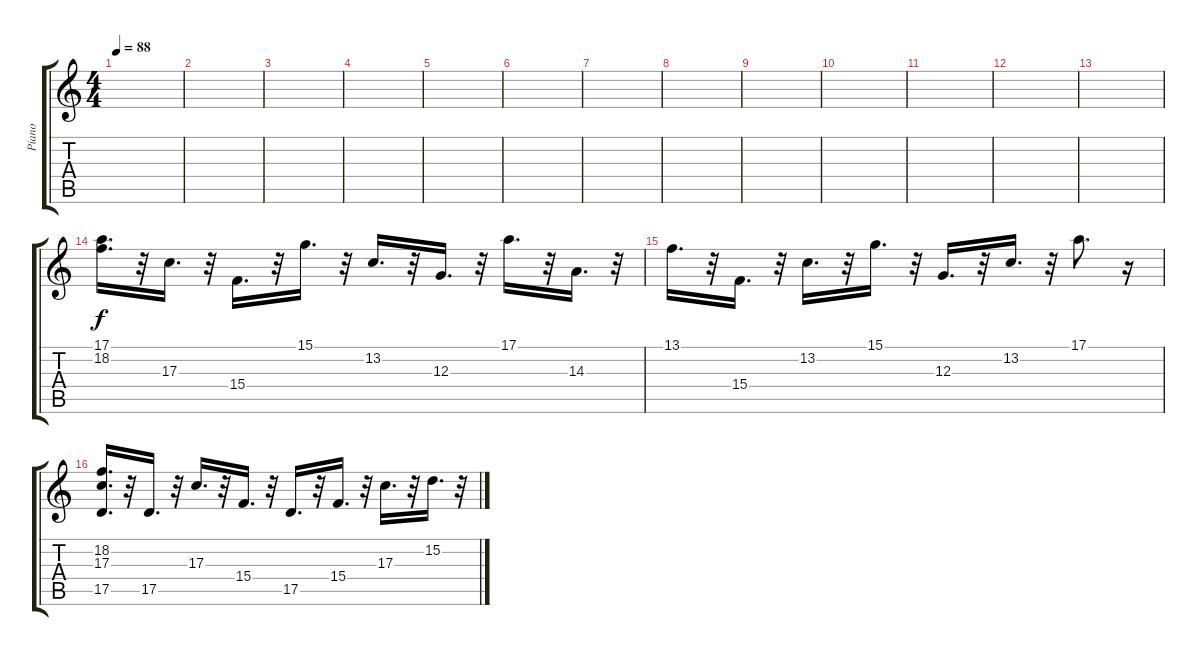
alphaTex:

\track ("Piano" "Piano") {instrument acousticgrandpiano}
\staff {score tabs}
\tuning (E4 B3 G3 D3 A2 E2) {hide}
\ts (4 4)
\tempo 88
\clef g2
\ks c
|
|
|
|
|
|
|
|
|
|
|
|
|
(17.1 18.2).16{d volume 9} r.32 17.3.16{d} r.32 15.4.16{d} r.32 15.1.16{d} r.32 13.2.16{d} r.32 12.3.16{d} r.32 17.1.16{d} r.32 14.3.16{d} r.32 |
13.1.16{d} r.32 15.4.16{d} r.32 13.2.16{d} r.32 15.1.16{d} r.32 12.3.16{d} r.32 13.2.16{d} r.32 17.1.8{d} r.16 |
(18.2 17.3 17.5).16{d} r.32 17.5.16{d} r.32 17.3.16{d} r.32 15.4.16{d} r.32 17.5.16{d} r.32 15.4.16{d} r.32 17.3.16{d} r.32 15.2.16{d} r.32
